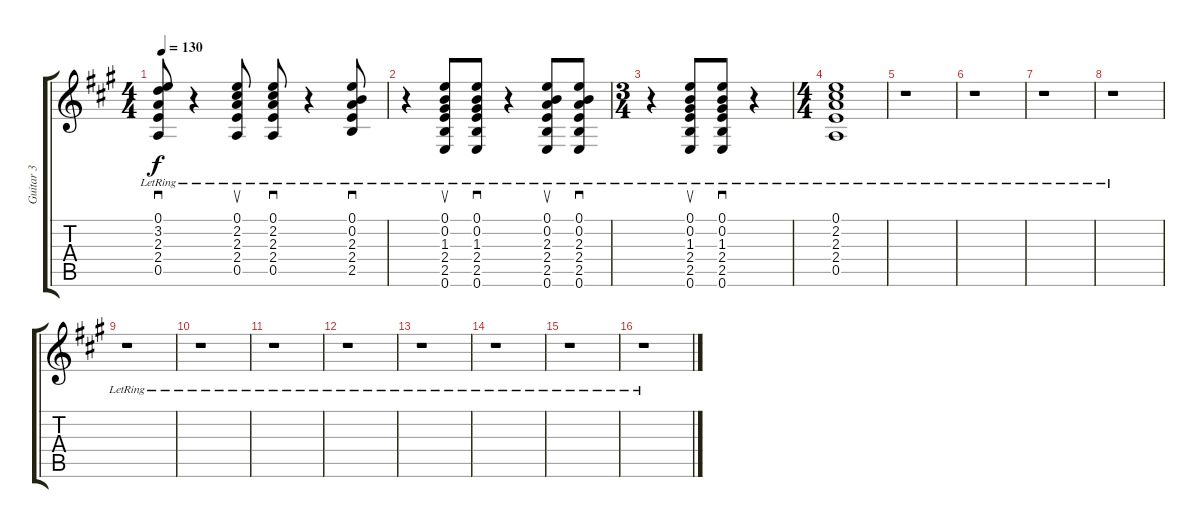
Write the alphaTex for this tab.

\track ("Guitar 3" "Guitar 3") {instrument electricguitarclean}
\staff {score tabs}
\tuning (E4 B3 G3 D3 A2 E2) {hide}
\ts (4 4)
\tempo 130
\clef g2
\ks a
(0.1{lr} 3.2{lr} 2.3{lr} 2.4{lr} 0.5{lr}).8{sd dy f} r.4 (0.1{lr} 2.2{lr} 2.3{lr} 2.4{lr} 0.5{lr}).8{su} (0.1{lr} 2.2{lr} 2.3{lr} 2.4{lr} 0.5{lr}).8{sd} r.4 (0.1{lr} 0.2{lr} 2.3{lr} 2.4{lr} 2.5{lr}).8{sd} |
r.4 (0.1{lr} 0.2{lr} 1.3{lr} 2.4{lr} 2.5{lr} 0.6{lr}).8{su} (0.1{lr} 0.2{lr} 1.3{lr} 2.4{lr} 2.5{lr} 0.6{lr}).8{sd} r.4 (0.1{lr} 0.2{lr} 2.3{lr} 2.4{lr} 2.5{lr} 0.6{lr}).8{su} (0.1{lr} 0.2{lr} 2.3{lr} 2.4{lr} 2.5{lr} 0.6{lr}).8{sd} |
\ts (3 4)
r.4 (0.1{lr} 0.2{lr} 1.3{lr} 2.4{lr} 2.5{lr} 0.6{lr}).8{su} (0.1{lr} 0.2{lr} 1.3{lr} 2.4{lr} 2.5{lr} 0.6{lr}).8{sd} r.4 |
\ts (4 4)
(0.1{lr} 2.2{lr} 2.3{lr} 2.4{lr} 0.5{lr}).1 |
r.1 |
r.1 |
r.1 |
r.1 |
r.1 |
r.1 |
r.1 |
r.1 |
r.1 |
r.1 |
r.1 |
r.1
